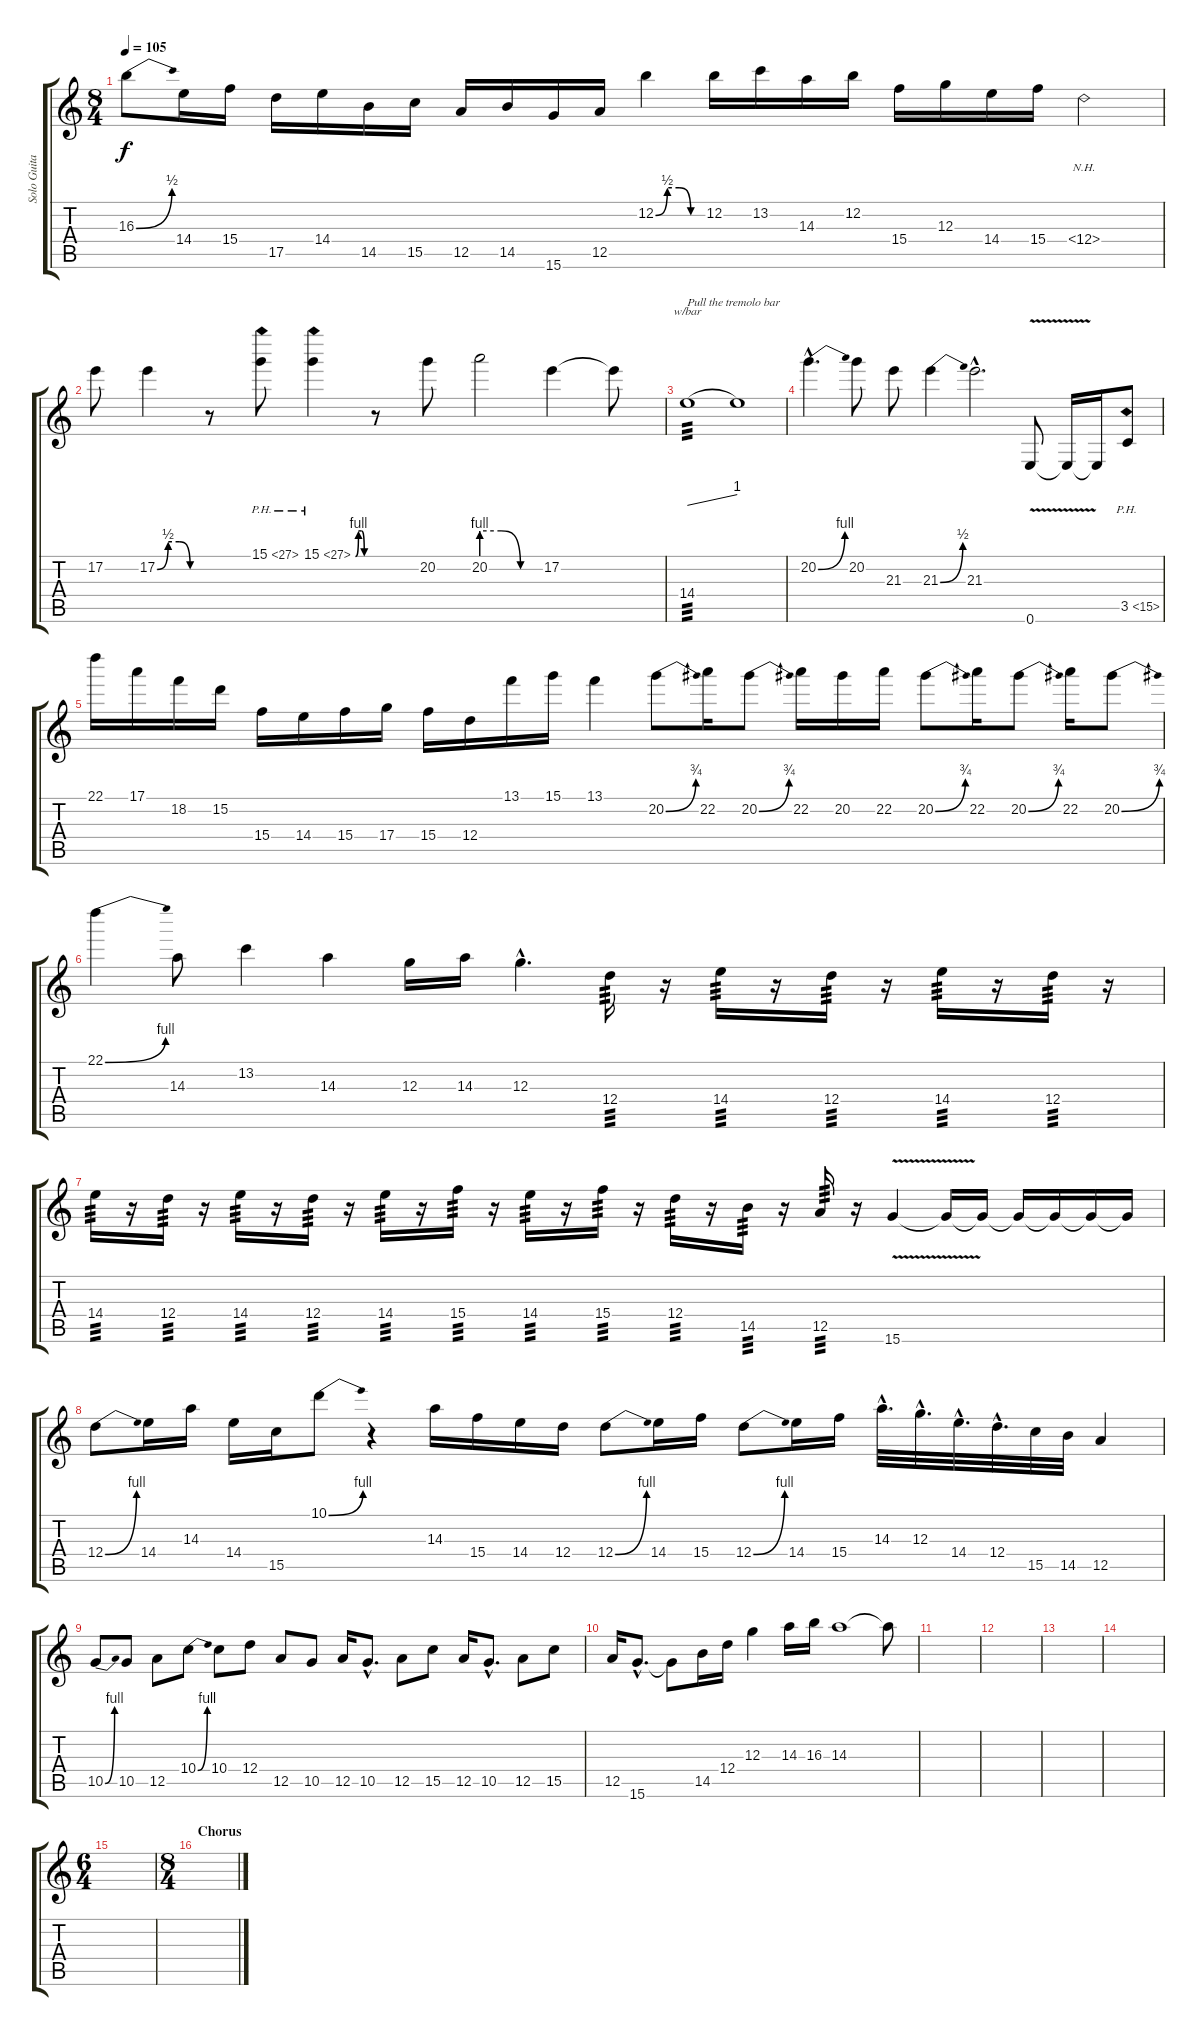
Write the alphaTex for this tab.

\track ("Solo Guitar" "Solo Guita") {instrument overdrivenguitar}
\staff {score tabs}
\tuning (E4 B3 G3 D3 A2 E2) {hide}
\ts (8 4)
\tempo 105
\clef g2
\ks c
16.3{be (bend 0 0 60 2)}.8{dy f} 14.4.16 15.4.16 17.5.16 14.4.16 14.5.16 15.5.16 12.5.16 14.5.16 15.6.16 12.5.16 12.2{be (custom 0 0 15 2 30 2 45 0 60 0)}.4 12.2.16 13.2.16 14.3.16 12.2.16 15.4.16 12.3.16 14.4.16 15.4.16 12.4{nh}.2 |
17.2.8 17.2{be (custom 0 0 15 2 30 2 45 0 60 0)}.4 r.8 15.1{ph 12}.8 15.1{be (custom 0 0 15 4 30 4 45 0 60 0) ph 12}.4 r.8 20.2.8 20.2{be (custom 0 4 20 4 40 0 60 0)}.2 17.2.4 17.2{t}.8 |
14.4.1{tbe (dive default 0 0 60 4) txt "Pull the tremolo bar" tp 3} 14.4{t}.1 |
20.2{be (bend 0 0 60 4) hac}.4{d} 20.2.8 21.3.8 21.3{be (bend 0 0 60 2)}.4 21.3{hac}.2{d} 0.6{v}.8 0.6{t}.16 0.6{t}.16 3.5{ph 12}.8 |
22.1.16 17.1.16 18.2.16 15.2.16 15.4.16 14.4.16 15.4.16 17.4.16 15.4.16 12.4.16 13.1.16 15.1.16 13.1.4 20.2{be (bend 0 0 60 3)}.8 22.2.16 20.2{be (bend 0 0 60 3)}.8 22.2.16 20.2.16 22.2.16 20.2{be (bend 0 0 60 3)}.8 22.2.16 20.2{be (bend 0 0 60 3)}.8 22.2.16 20.2{be (bend 0 0 60 3)}.8 |
22.1{be (bend 0 0 60 4)}.4 14.3.8 13.2.4 14.3.4 12.3.16 14.3.16 12.3{hac}.4{d} 12.4.16{tp 3} r.16 14.4.16{tp 3} r.16 12.4.16{tp 3} r.16 14.4.16{tp 3} r.16 12.4.16{tp 3} r.16 |
14.4.16{tp 3} r.16 12.4.16{tp 3} r.16 14.4.16{tp 3} r.16 12.4.16{tp 3} r.16 14.4.16{tp 3} r.16 15.4.16{tp 3} r.16 14.4.16{tp 3} r.16 15.4.16{tp 3} r.16 12.4.16{tp 3} r.16 14.5.16{tp 3} r.16 12.5.16{tp 3} r.16 15.6{v}.4 15.6{t}.16 15.6{t}.16 15.6{t}.16 15.6{t}.16 15.6{t}.16 15.6{t}.16 |
12.4{be (bend 0 0 60 4)}.8 14.4.16 14.3.16 14.4.16 15.5.16 10.1{be (bend 0 0 60 4)}.8 r.4 14.3.16 15.4.16 14.4.16 12.4.16 12.4{be (bend 0 0 60 4)}.8 14.4.16 15.4.16 12.4{be (bend 0 0 60 4)}.8 14.4.16 15.4.16 14.3{hac}.32{d} 12.3{hac}.32{d} 14.4{hac}.32{d} 12.4{hac}.32{d} 15.5.32 14.5.32 12.5.4 |
10.5{be (bend 0 0 60 4)}.8 10.5.8 12.5.8 10.4{be (bend 0 0 60 4)}.8 10.4.8 12.4.8 12.5.8 10.5.8 12.5.16 10.5{hac}.8{d} 12.5.8 15.5.8 12.5.16 10.5{hac}.8{d} 12.5.8 15.5.8 |
12.5.16 15.6{hac}.8{d} 15.6{t}.8 14.5.16 12.4.16 12.3.4 14.3.16 16.3.16 14.3.1 14.3{t}.8 |
|
|
|
|
\ts (6 4)
|
\ts (8 4)
\section ("" "Chorus")
